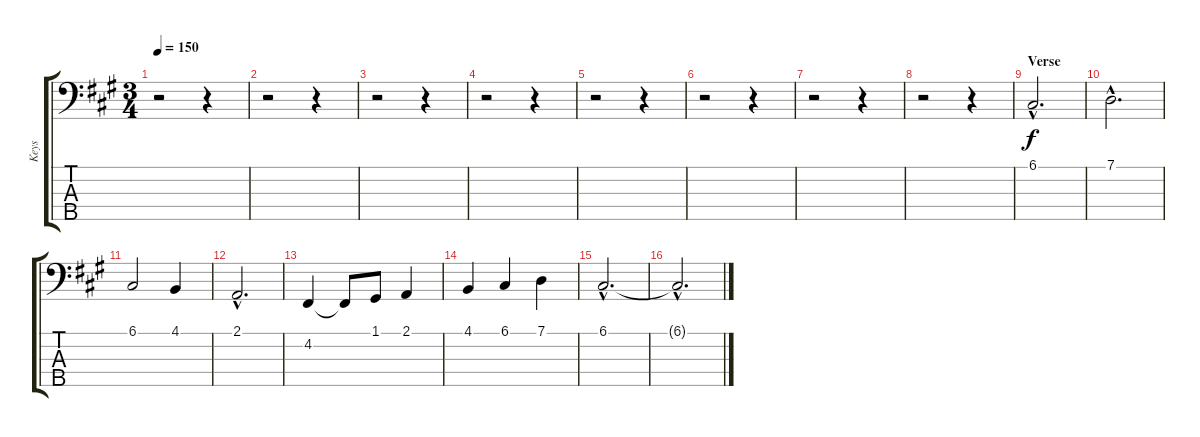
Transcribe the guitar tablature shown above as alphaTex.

\track ("Keys" "Keys") {instrument stringensemble2}
\staff {score tabs}
\tuning (G2 D2 A1 E1 B0) {hide}
\ts (3 4)
\tempo 150
\clef f4
\ks f#minor
r.2{dy f instrument stringensemble2} r.4 |
r.2 r.4 |
r.2 r.4 |
r.2 r.4 |
r.2 r.4 |
r.2 r.4 |
r.2 r.4 |
r.2 r.4 |
\section ("" "Verse")
6.1{hac}.2{d} |
7.1{hac}.2{d} |
6.1.2 4.1.4 |
2.1{hac}.2{d} |
4.2.4 4.2{t}.8 1.1.8 2.1.4 |
4.1.4 6.1.4 7.1.4 |
6.1{hac}.2{d} |
6.1{hac t}.2{d}
